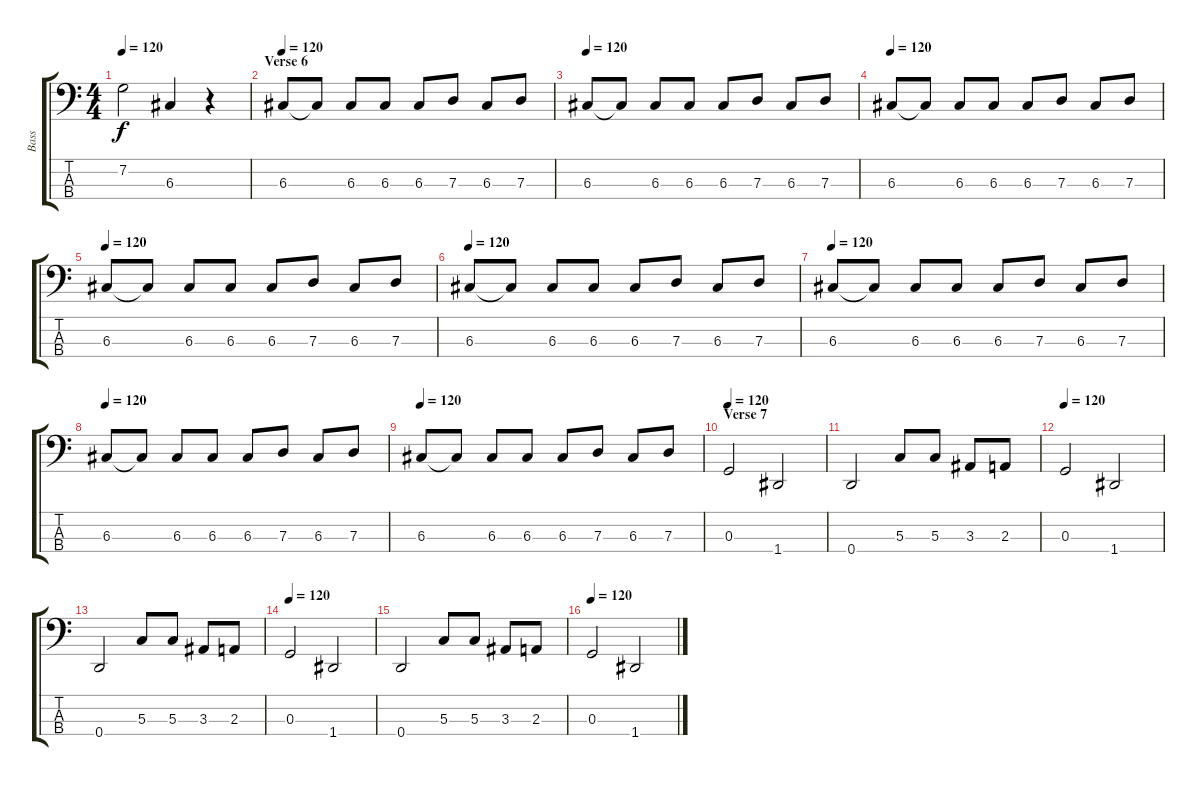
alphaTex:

\track ("Bass" "Bass") {instrument electricbasspick}
\staff {score tabs}
\tuning (F2 C2 G1 D1) {hide}
\ts (4 4)
\tempo 120
\clef f4
\ks c
7.2.2{dy f} 6.3.4 r.4 |
\section ("" "Verse 6")
\tempo 120
6.3.8 6.3{t}.8 6.3.8 6.3.8 6.3.8 7.3.8 6.3.8 7.3.8 |
\tempo 120
6.3.8 6.3{t}.8 6.3.8 6.3.8 6.3.8 7.3.8 6.3.8 7.3.8 |
\tempo 120
6.3.8 6.3{t}.8 6.3.8 6.3.8 6.3.8 7.3.8 6.3.8 7.3.8 |
\tempo 120
6.3.8 6.3{t}.8 6.3.8 6.3.8 6.3.8 7.3.8 6.3.8 7.3.8 |
\tempo 120
6.3.8 6.3{t}.8 6.3.8 6.3.8 6.3.8 7.3.8 6.3.8 7.3.8 |
\tempo 120
6.3.8 6.3{t}.8 6.3.8 6.3.8 6.3.8 7.3.8 6.3.8 7.3.8 |
\tempo 120
6.3.8 6.3{t}.8 6.3.8 6.3.8 6.3.8 7.3.8 6.3.8 7.3.8 |
\tempo 120
6.3.8 6.3{t}.8 6.3.8 6.3.8 6.3.8 7.3.8 6.3.8 7.3.8 |
\section ("" "Verse 7")
\tempo 120
0.3.2 1.4.2 |
0.4.2 5.3.8 5.3.8 3.3.8 2.3.8 |
\tempo 120
0.3.2 1.4.2 |
0.4.2 5.3.8 5.3.8 3.3.8 2.3.8 |
\tempo 120
0.3.2 1.4.2 |
0.4.2 5.3.8 5.3.8 3.3.8 2.3.8 |
\tempo 120
0.3.2 1.4.2
